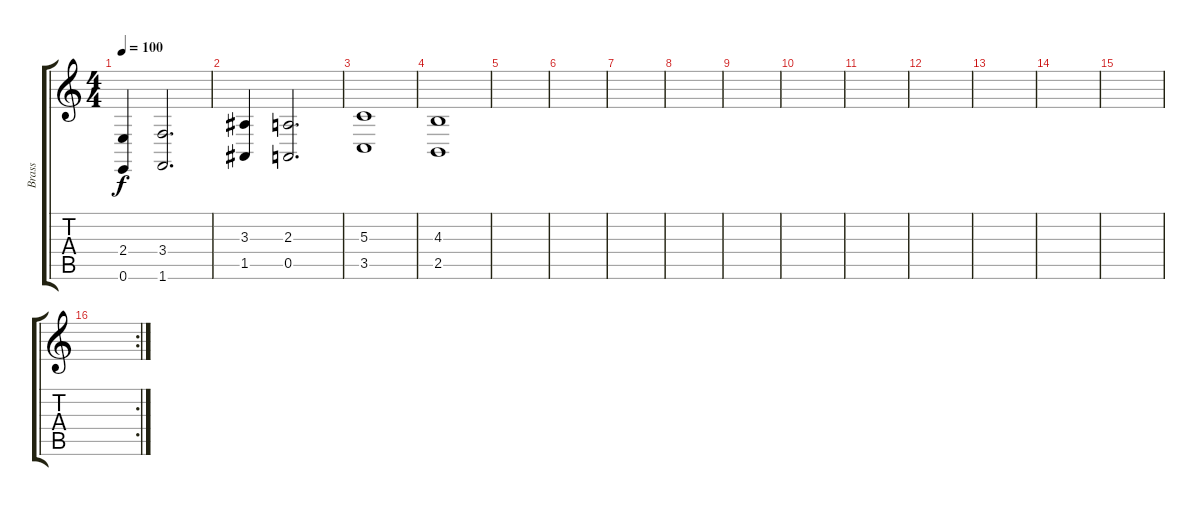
\track ("Brass" "Brass") {instrument trombone}
\staff {score tabs}
\tuning (E4 B3 G3 D3 A2 E2) {hide}
\ts (4 4)
\tempo 100
\clef g2
\ks c
(2.4 0.6).4{dy f} (3.4 1.6).2{d} |
(3.3 1.5).4 (2.3 0.5).2{d} |
(5.3 3.5).1 |
(4.3 2.5).1 |
|
|
|
|
|
|
|
|
|
|
|
\rc 2
